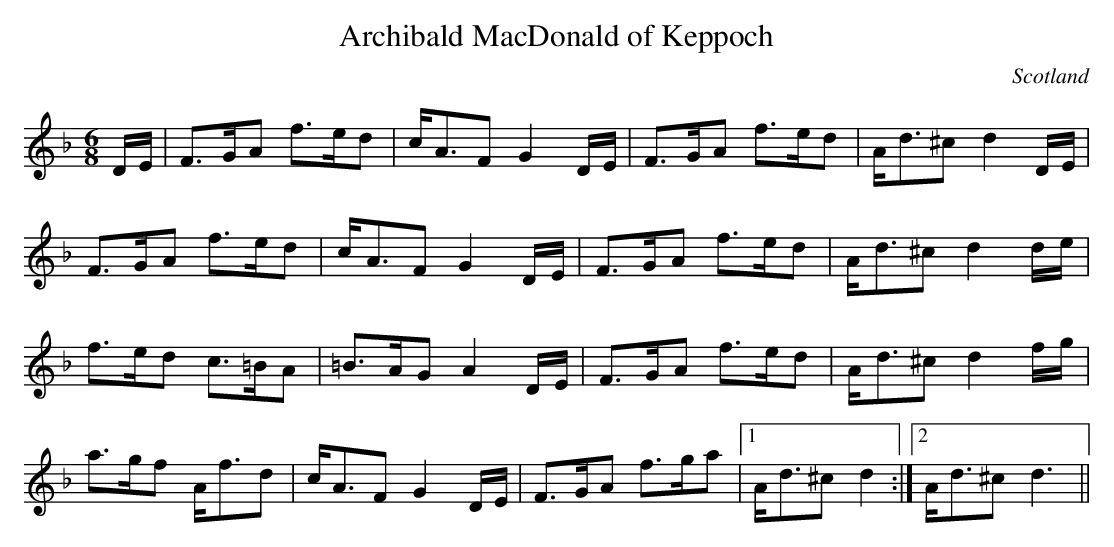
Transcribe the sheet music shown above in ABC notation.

X:1
T:Archibald MacDonald of Keppoch
O:Scotland
M:6/8
L:1/8
K:Dmin
D/E/| F>GA f>ed | c<AF G2 D/E/ | F>GA f>ed | A<d^c d2 D/E/ |
F>GA f>ed | c<AF G2 D/E/ | F>GA f>ed | A<d^c d2 d/e/ |
f>ed c>=BA | =B>AG A2 D/E/| F>GA f>ed | A<d^c d2 f/g/ |
a>gf A<fd | c<AF G2 D/E/ | F>GA f>ga |1 A<d^c d2 :|2 A<d^c d3 ||
